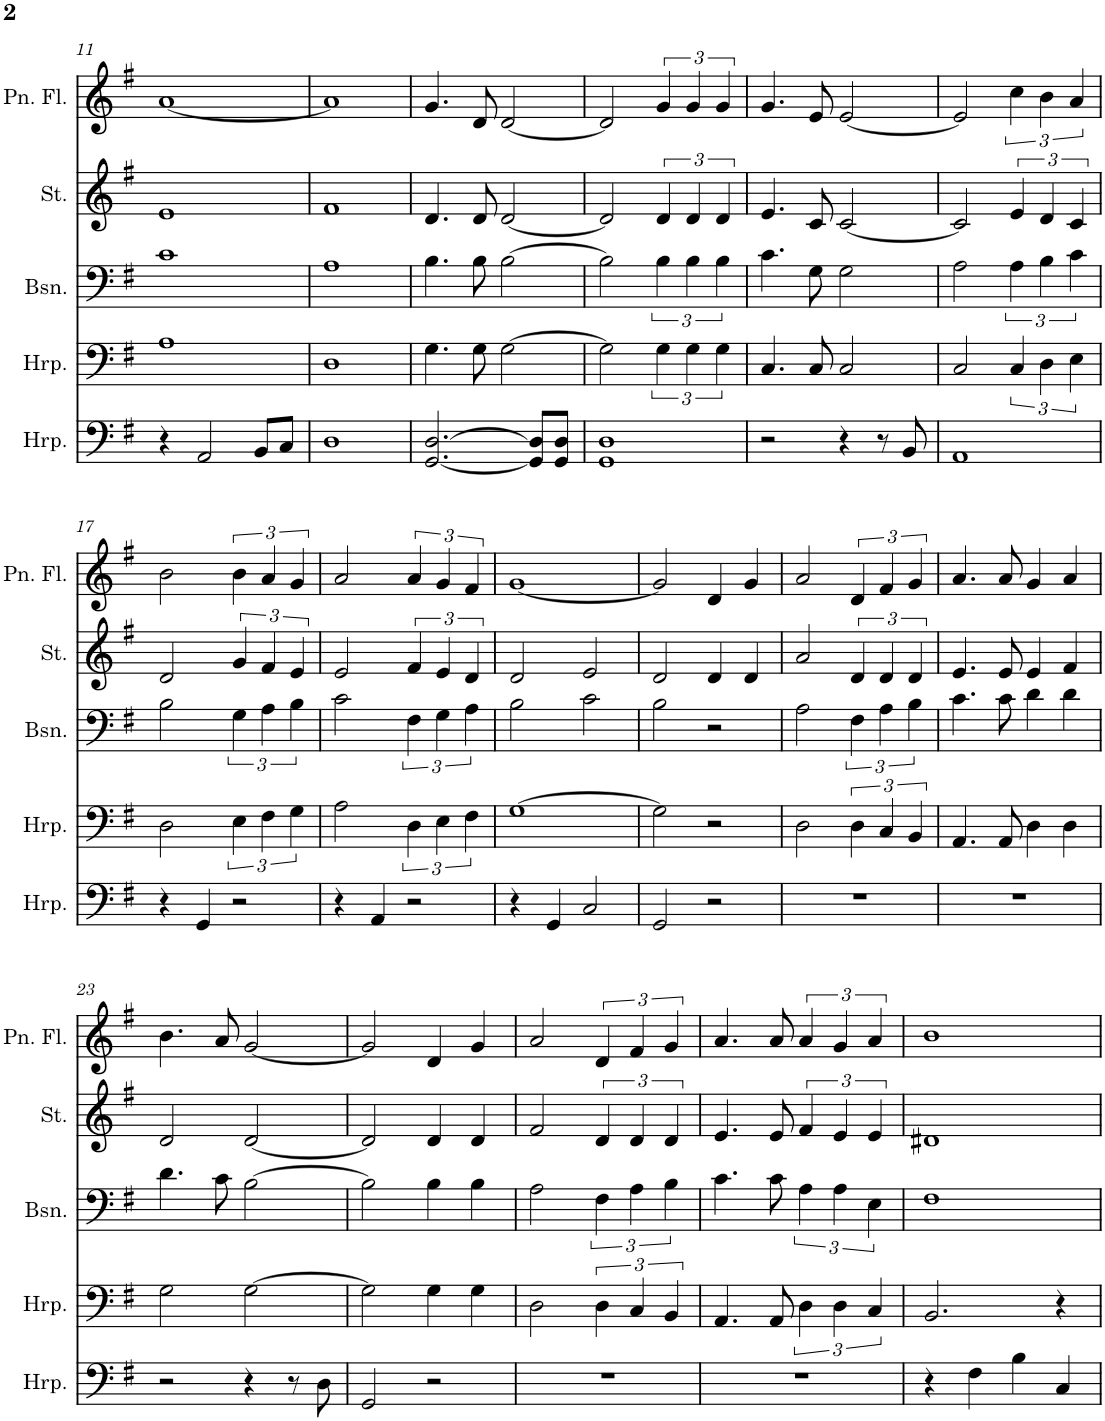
**kern	**kern	**kern	**kern	**kern
*part5	*part4	*part3	*part2	*part1
*staff5	*staff4	*staff3	*staff2	*staff1
*I"Harp	*I"Harp	*I"Bassoon	*I"Strings	*I"Pan Flute
*I'Hrp.	*I'Hrp.	*I'Bsn.	*I'St.	*I'Pn. Fl.
!!LO:PB:g=z
*clefF4	*clefF4	*clefF4	*clefG2	*clefG2
*k[f#]	*k[f#]	*k[f#]	*k[f#]	*k[f#]
*M4/4	*M4/4	*M4/4	*M4/4	*M4/4
=11	=11	=11	=11	=11
4r	1A	1c	1e	[1a
2AA/	.	.	.	.
8BB/L	.	.	.	.
8C/J	.	.	.	.
=12	=12	=12	=12	=12
1D	1D	1A	1f#	1a]
=13	=13	=13	=13	=13
[2.GG/ [2.D/	4.G\	4.B\	4.d/	4.g/
.	8G\	8B\	8d/	8d/
.	[2G\	[2B\	[2d/	[2d/
8GG/] 8D/]L	.	.	.	.
8GG/ 8D/J	.	.	.	.
=14	=14	=14	=14	=14
1GG 1D	2G\]	2B\]	2d/]	2d/]
.	6G\	6B\	6d/	6g/
.	6G\	6B\	6d/	6g/
.	6G\	6B\	6d/	6g/
=15	=15	=15	=15	=15
2r	4.C/	4.c\	4.e/	4.g/
.	8C/	8G\	8c/	8e/
4r	2C/	2G\	[2c/	[2e/
8r	.	.	.	.
8BB/	.	.	.	.
=16	=16	=16	=16	=16
1AA	2C/	2A\	2c/]	2e/]
.	6C/	6A\	6e/	6cc\
.	6D\	6B\	6d/	6b\
.	6E\	6c\	6c/	6a/
!!LO:LB:g=z
=17	=17	=17	=17	=17
4r	2D\	2B\	2d/	2b\
4GG/	.	.	.	.
2r	6E\	6G\	6g/	6b\
.	6F#\	6A\	6f#/	6a/
.	6G\	6B\	6e/	6g/
=18	=18	=18	=18	=18
4r	2A\	2c\	2e/	2a/
4AA/	.	.	.	.
2r	6D\	6F#\	6f#/	6a/
.	6E\	6G\	6e/	6g/
.	6F#\	6A\	6d/	6f#/
=19	=19	=19	=19	=19
4r	[1G	2B\	2d/	[1g
4GG/	.	.	.	.
2C/	.	2c\	2e/	.
=20	=20	=20	=20	=20
2GG/	2G\]	2B\	2d/	2g/]
2r	2r	2r	4d/	4d/
.	.	.	4d/	4g/
=21	=21	=21	=21	=21
1r	2D\	2A\	2a/	2a/
.	6D\	6F#\	6d/	6d/
.	6C/	6A\	6d/	6f#/
.	6BB/	6B\	6d/	6g/
=22	=22	=22	=22	=22
1r	4.AA/	4.c\	4.e/	4.a/
.	8AA/	8c\	8e/	8a/
.	4D\	4d\	4e/	4g/
.	4D\	4d\	4f#/	4a/
!!LO:LB:g=z
=23	=23	=23	=23	=23
2r	2G\	4.d\	2d/	4.b\
.	.	8c\	.	8a/
4r	[2G\	[2B\	[2d/	[2g/
8r	.	.	.	.
8D\	.	.	.	.
=24	=24	=24	=24	=24
2GG/	2G\]	2B\]	2d/]	2g/]
2r	4G\	4B\	4d/	4d/
.	4G\	4B\	4d/	4g/
=25	=25	=25	=25	=25
1r	2D\	2A\	2f#/	2a/
.	6D\	6F#\	6d/	6d/
.	6C/	6A\	6d/	6f#/
.	6BB/	6B\	6d/	6g/
=26	=26	=26	=26	=26
1r	4.AA/	4.c\	4.e/	4.a/
.	8AA/	8c\	8e/	8a/
.	6D\	6A\	6f#/	6a/
.	6D\	6A\	6e/	6g/
.	6C/	6E\	6e/	6a/
=27	=27	=27	=27	=27
4r	2.BB/	1F#	1d#X	1b
4F#\	.	.	.	.
4B\	.	.	.	.
4C/	4r	.	.	.
=	=	=	=	=
*-	*-	*-	*-	*-
